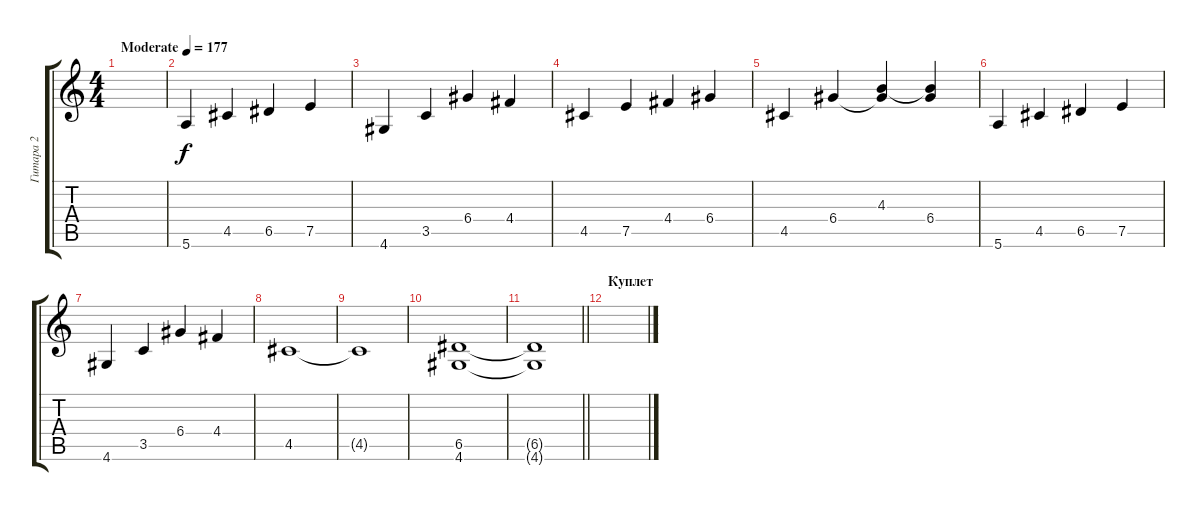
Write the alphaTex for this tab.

\track ("Гитара 2" "Гитара 2") {instrument overdrivenguitar}
\staff {score tabs}
\tuning (E4 B3 G3 D3 A2 E2) {hide}
\ts (4 4)
\tempo (177 "Moderate")
\clef g2
\ks c
|
5.6.4 4.5.4 6.5.4 7.5.4 |
4.6.4 3.5.4 6.4.4 4.4.4 |
4.5.4 7.5.4 4.4.4 6.4.4 |
4.5.4 6.4.4 (4.3 6.4{t}).4 (4.3{t} 6.4).4 |
5.6.4 4.5.4 6.5.4 7.5.4 |
4.6.4 3.5.4 6.4.4 4.4.4 |
4.5.1 |
4.5{t}.1 |
(6.5 4.6).1{volume 16 instrument overdrivenguitar} |
\barLineRight lightlight
(6.5{t} 4.6{t}).1 |
\section ("" "Куплет")
